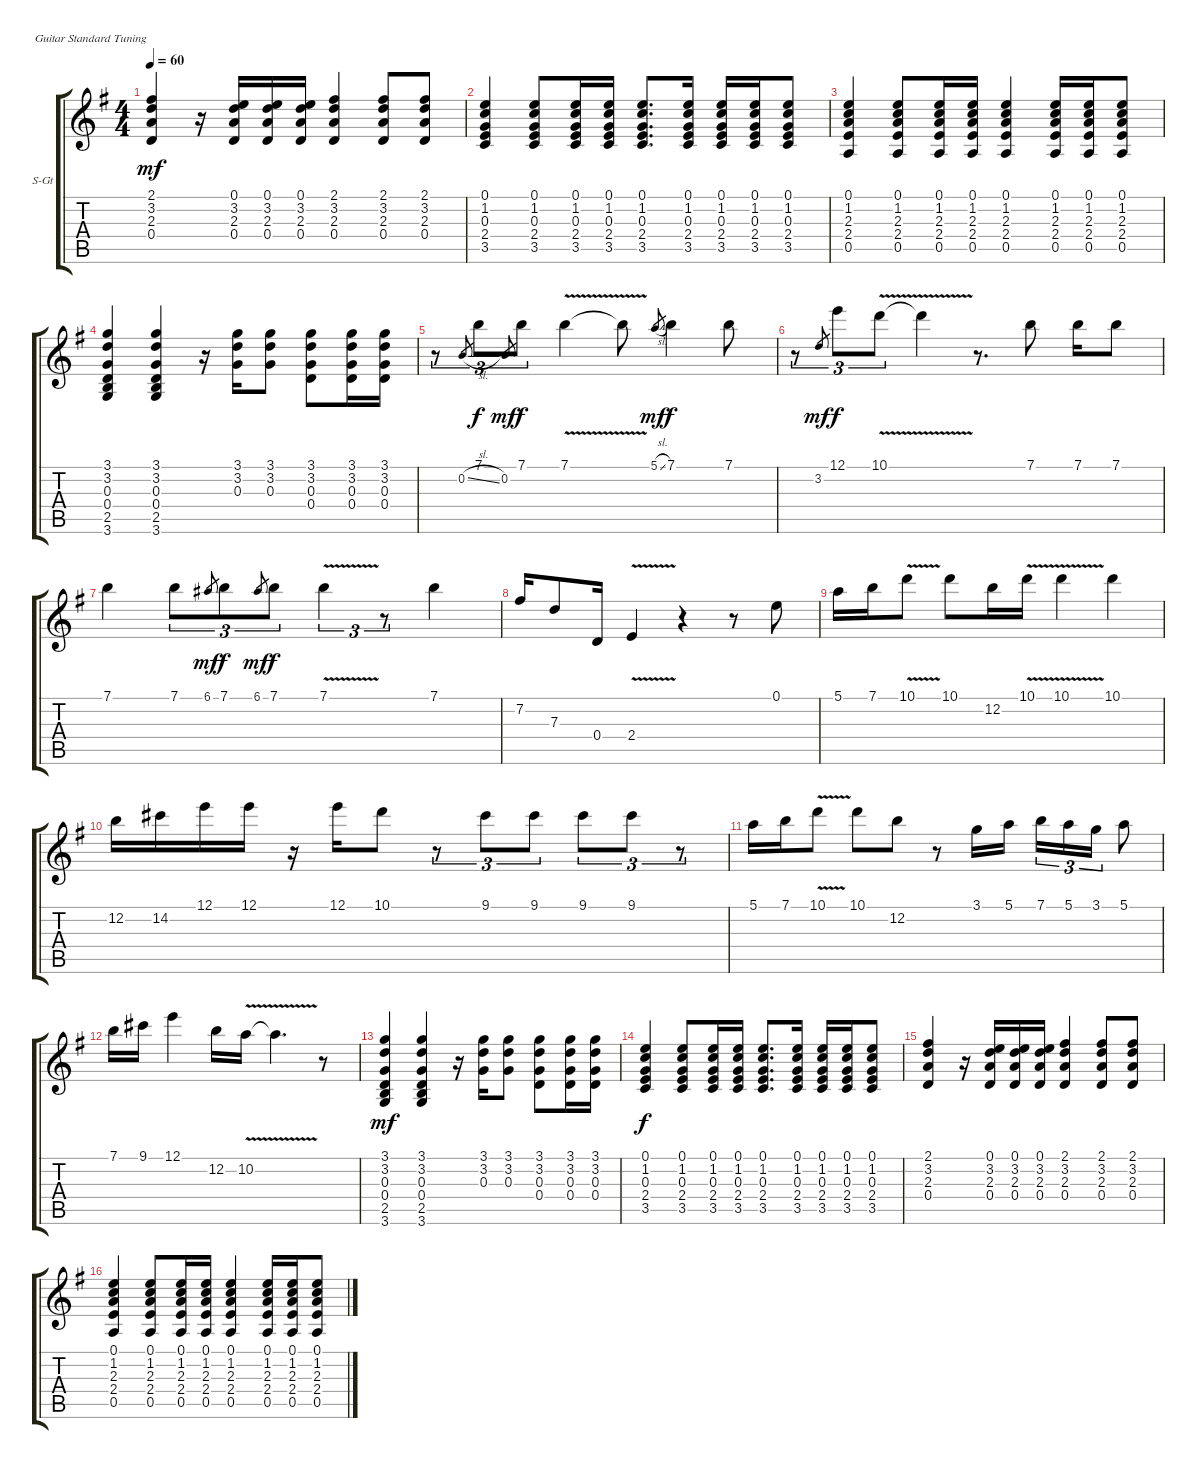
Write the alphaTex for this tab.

\defaultSystemsLayout 4
\bracketExtendMode groupsimilarinstruments
\firstSystemTrackNameOrientation horizontal
\otherSystemsTrackNameOrientation horizontal
\track ("Lead" "S-Gt") {instrument acousticguitarsteel}
\staff {score tabs}
\tuning (E4 B3 G3 D3 A2 E2)
\ts (4 4)
\tempo 60
\clef g2
\ks g
(0.4 2.3 3.2 2.1).4{dy mf} r.16 (0.4 2.3 3.2 0.1).16 (0.4 2.3 3.2 0.1).16 (0.4 2.3 3.2 0.1).16 (0.4 2.3 3.2 2.1).4 (0.4 2.3 3.2 2.1).8 (0.4 2.3 3.2 2.1).8 |
(3.5 2.4 0.3 1.2 0.1).4 (3.5 2.4 0.3 1.2 0.1).8 (3.5 2.4 0.3 1.2 0.1).16 (3.5 2.4 0.3 1.2 0.1).16 (3.5 2.4 0.3 1.2 0.1).8{d} (3.5 2.4 0.3 1.2 0.1).16 (3.5 2.4 0.3 1.2 0.1).16 (3.5 2.4 0.3 1.2 0.1).16 (3.5 2.4 0.3 1.2 0.1).8 |
(0.1 1.2 2.3 2.4 0.5).4 (0.1 1.2 2.3 2.4 0.5).8 (0.1 1.2 2.3 2.4 0.5).16 (0.1 1.2 2.3 2.4 0.5).16 (0.1 1.2 2.3 2.4 0.5).4 (0.1 1.2 2.3 2.4 0.5).16 (0.1 1.2 2.3 2.4 0.5).16 (0.1 1.2 2.3 2.4 0.5).8 |
(3.6 2.5 0.4 0.3 3.2 3.1).4 (3.6 2.5 0.4 0.3 3.2 3.1).4 r.16 (0.3 3.2 3.1).16 (0.3 3.2 3.1).8 (0.3 3.2 3.1 0.4).8 (0.3 3.2 3.1 0.4).16 (0.3 3.2 3.1 0.4).16 |
r.8{tu (3 2)} 0.2{sl}.8{gr} 7.1.8{tu (3 2) dy f} 0.2.8{gr dy mf} 7.1.8{tu (3 2) dy f} 7.1{v}.4 7.1{v t}.8 5.1{sl}.8{gr dy mf} 7.1.4{dy f} 7.1.8 |
r.8{tu (3 2)} 3.2.8{gr dy mf} 12.1.8{tu (3 2) dy f} 10.1{v}.8{tu (3 2)} 10.1{v t}.4 r.8{d} 7.1.8 7.1.16 7.1.8 |
7.1.4 7.1.8{tu (3 2)} 6.1.8{gr dy mf} 7.1.8{tu (3 2) dy f} 6.1.8{gr dy mf} 7.1.8{tu (3 2) dy f} 7.1{v}.4{tu (3 2)} r.8{tu (3 2)} 7.1.4 |
7.2.16 7.3.8 0.4.16 2.4{v}.4 r.4 r.8 0.1.8 |
5.1.16 7.1.16 10.1{v}.8 10.1.8 12.2.16 10.1{v}.16 10.1{v}.4 10.1.4 |
12.2.16 14.2.16 12.1.16 12.1.16 r.16 12.1.16 10.1.8 r.8{tu (3 2)} 9.1.8{tu (3 2)} 9.1.8{tu (3 2)} 9.1.8{tu (3 2)} 9.1.8{tu (3 2)} r.8{tu (3 2)} |
5.1.16 7.1.16 10.1{v}.8 10.1.8 12.2.8 r.8 3.1.16 5.1.16 7.1.16{tu (3 2)} 5.1.16{tu (3 2)} 3.1.16{tu (3 2)} 5.1.8 |
7.1.16 9.1.16 12.1.4 12.2.16 10.2{v}.16 10.2{v t}.4{d} r.8 |
(3.6 2.5 0.4 0.3 3.2 3.1).4{dy mf} (3.6 2.5 0.4 0.3 3.2 3.1).4 r.16 (0.3 3.2 3.1).16 (0.3 3.2 3.1).8 (0.3 3.2 3.1 0.4).8 (0.3 3.2 3.1 0.4).16 (0.3 3.2 3.1 0.4).16 |
(3.5 2.4 0.3 1.2 0.1).4{dy f} (3.5 2.4 0.3 1.2 0.1).8 (3.5 2.4 0.3 1.2 0.1).16 (3.5 2.4 0.3 1.2 0.1).16 (3.5 2.4 0.3 1.2 0.1).8{d} (3.5 2.4 0.3 1.2 0.1).16 (3.5 2.4 0.3 1.2 0.1).16 (3.5 2.4 0.3 1.2 0.1).16 (3.5 2.4 0.3 1.2 0.1).8 |
(0.4 2.3 3.2 2.1).4 r.16 (0.4 2.3 3.2 0.1).16 (0.4 2.3 3.2 0.1).16 (0.4 2.3 3.2 0.1).16 (0.4 2.3 3.2 2.1).4 (0.4 2.3 3.2 2.1).8 (0.4 2.3 3.2 2.1).8 |
(0.1 1.2 2.3 2.4 0.5).4 (0.1 1.2 2.3 2.4 0.5).8 (0.1 1.2 2.3 2.4 0.5).16 (0.1 1.2 2.3 2.4 0.5).16 (0.1 1.2 2.3 2.4 0.5).4 (0.1 1.2 2.3 2.4 0.5).16 (0.1 1.2 2.3 2.4 0.5).16 (0.1 1.2 2.3 2.4 0.5).8
